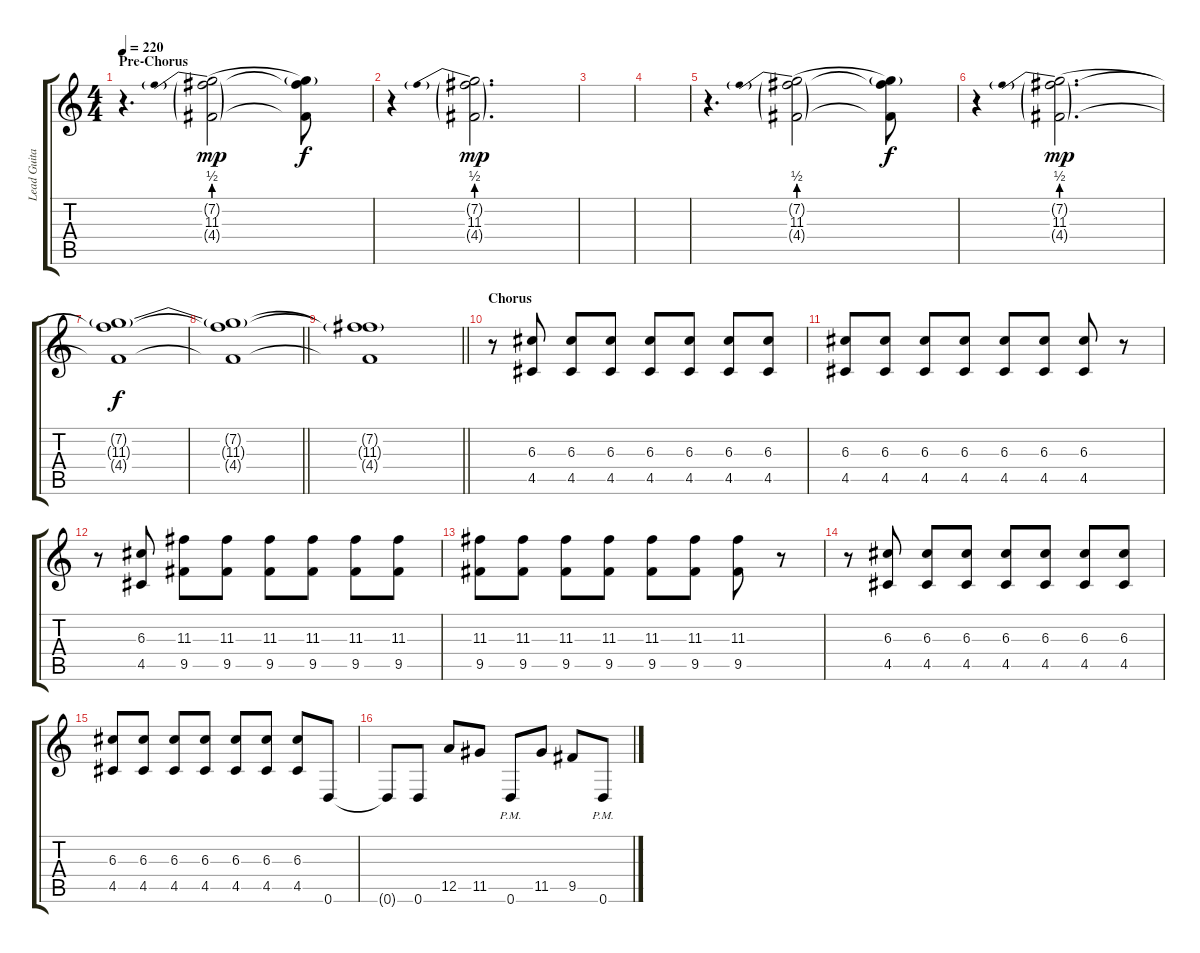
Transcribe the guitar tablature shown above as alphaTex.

\track ("Lead Guitar 1" "Lead Guita") {instrument distortionguitar}
\staff {score tabs}
\tuning (E4 B3 G3 D3 A2 D2) {hide}
\ts (4 4)
\section ("" "Pre-Chorus")
\tempo 220
\clef g2
\ks c
r.4{d dy f balance 8} (7.2{g} 11.3{be (prebend 0 2 60 2)} 4.4{g}).2{dy mp} (7.2{t} 11.3{t} 4.4{t}).8{dy f} |
r.4 (7.2{g} 11.3{be (prebend 0 2 60 2)} 4.4{g}).2{d dy mp} |
|
|
r.4{d balance 8} (7.2{g} 11.3{be (prebend 0 2 60 2)} 4.4{g}).2 (7.2{t} 11.3{t} 4.4{t}).8{dy f} |
r.4 (7.2{g} 11.3{be (prebend 0 2 60 2)} 4.4{g}).2{d dy mp} |
(7.2{t} 11.3{t} 4.4{t}).1{dy f} |
\barLineRight lightlight
(7.2{t} 11.3{t} 4.4{t}).1 |
\barLineRight lightlight
(7.2{t} 11.3{t} 4.4{t}).1 |
\section ("" "Chorus")
r.8{volume 15 balance 0} (6.3 4.5).8 (6.3 4.5).8 (6.3 4.5).8 (6.3 4.5).8 (6.3 4.5).8 (6.3 4.5).8 (6.3 4.5).8 |
(6.3 4.5).8 (6.3 4.5).8 (6.3 4.5).8 (6.3 4.5).8 (6.3 4.5).8 (6.3 4.5).8 (6.3 4.5).8 r.8 |
r.8 (6.3 4.5).8 (11.3 9.5).8 (11.3 9.5).8 (11.3 9.5).8 (11.3 9.5).8 (11.3 9.5).8 (11.3 9.5).8 |
(11.3 9.5).8 (11.3 9.5).8 (11.3 9.5).8 (11.3 9.5).8 (11.3 9.5).8 (11.3 9.5).8 (11.3 9.5).8 r.8 |
r.8 (6.3 4.5).8 (6.3 4.5).8 (6.3 4.5).8 (6.3 4.5).8 (6.3 4.5).8 (6.3 4.5).8 (6.3 4.5).8 |
(6.3 4.5).8 (6.3 4.5).8 (6.3 4.5).8 (6.3 4.5).8 (6.3 4.5).8 (6.3 4.5).8 (6.3 4.5).8 0.6.8 |
0.6{t}.8 0.6.8 12.5.8 11.5.8 0.6{pm}.8 11.5.8 9.5.8 0.6{pm}.8
